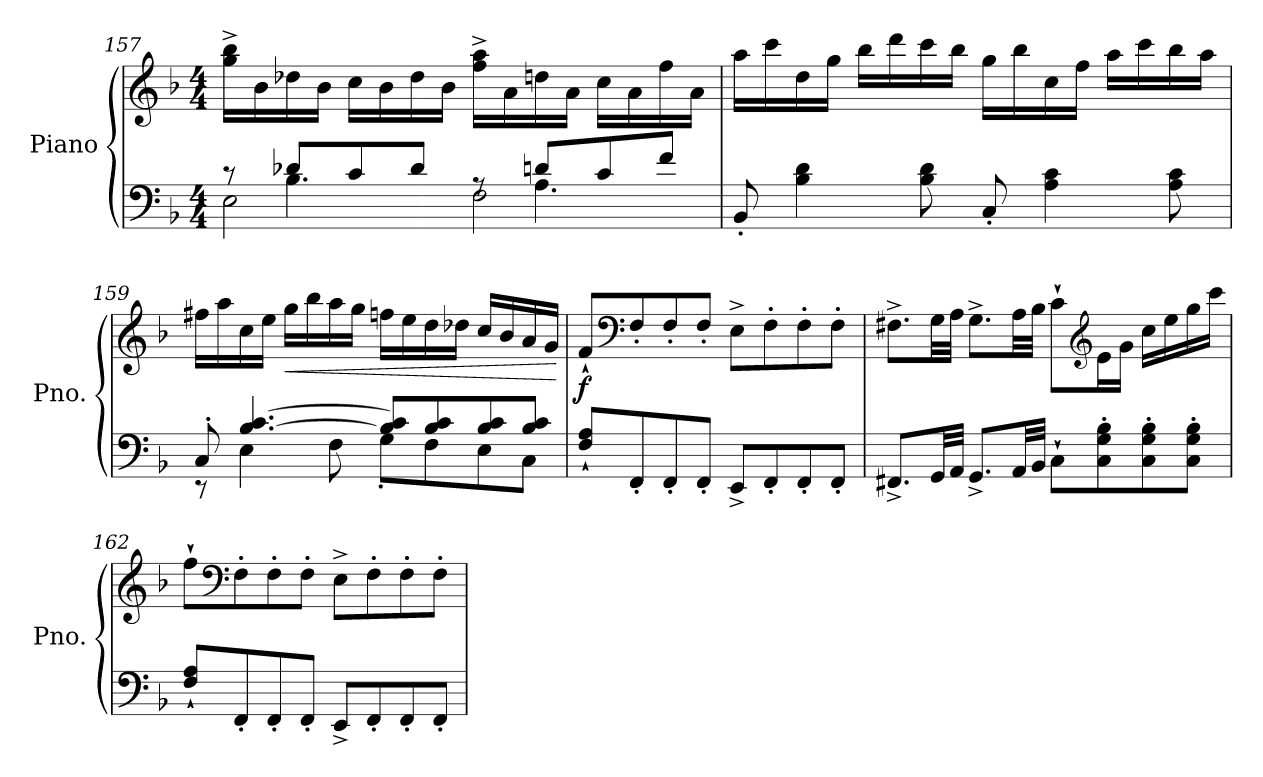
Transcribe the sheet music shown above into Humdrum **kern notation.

**kern	**kern	**dynam
*part1	*part1	*part1
*staff2	*staff1	*staff1/2
*I"Piano	*	*
*I'Pno.	*	*
!!LO:LB:g=z
*clefF4	*clefG2	*
*k[b-]	*k[b-]	*
*M4/4	*M4/4	*
=157	=157	=157
*^	*	*
*	*^	*	*
8rc	8ryy	2E\	16gg\^ 16bb-\^LL	.
.	.	.	16b-\	.
8d-X/L	4.B-\	.	16dd-X\	.
.	.	.	16b-\JJ	.
8c/	.	.	16cc\LL	.
.	.	.	16b-\	.
8d-/J	.	.	16dd-\	.
.	.	.	16b-\JJ	.
8rA	8ryy	2F\	16ff\^ 16aa\^LL	.
.	.	.	16a\	.
8dn/L	4.A\	.	16ddn\	.
.	.	.	16a\JJ	.
8c/	.	.	16cc\LL	.
.	.	.	16a\	.
8f/J	.	.	16ff\	.
.	.	.	16a\JJ	.
*v	*v	*v	*	*
=158	=158	=158
8BB-'/	16aa\LL	.
.	16ccc\	.
4B-\ 4d\	16dd\	.
.	16gg\JJ	.
.	16bb-\LL	.
.	16ddd\	.
8B-\ 8d\	16ccc\	.
.	16bb-\JJ	.
8C'/	16gg\LL	.
.	16bb-\	.
4A\ 4c\	16cc\	.
.	16ff\JJ	.
.	16aa\LL	.
.	16ccc\	.
8A\ 8c\	16bb-\	.
.	16aa\JJ	.
=159	=159	=159
*^	*	*
8C'/	8r	16ff#X\LL	.
.	.	16aa\	.
[4.B-/ [4.c/	4E\	16cc\	.
.	.	16ee\JJ	.
!	!	!	!LO:HP:b
.	.	16gg\LL	<
.	.	16bb-\	.
.	8F\	16aa\	.
.	.	16gg\JJ	.
8B-/] 8c/]L	8G'\L	16ffn\LL	.
.	.	16ee\	.
8B-/ 8c/	8F\	16dd\	.
.	.	16dd-X\JJ	.
8B-/ 8c/	8E\	16cc/LL	.
.	.	16b-/	.
8B-/ 8c/J	8C\J	16a/	.
.	.	16g/JJ	.
*v	*v	*	*
.	.	[
!!LO:PB:g=z
=160	=160	=160
!	!	!LO:DY:b
8F/` 8A/`L	8f`/L	f
*	*clefF4	*
8FF'/	8F'/	.
8FF'/	8F'/	.
8FF'/J	8F'/J	.
8EE^/L	8E^\L	.
8FF'/	8F'\	.
8FF'/	8F'\	.
8FF'/J	8F'\J	.
=161	=161	=161
8.FF#X^/L	8.F#X^\L	.
32GG/LL	32G\LL	.
32AA/JJJ	32A\JJJ	.
8.GG^/L	8.G^\L	.
32AA/LL	32A\LL	.
32BB-/JJJ	32B-\JJJ	.
8C`\L	8c`\L	.
*	*clefG2	*
8C\' 8G\' 8B-\'	16e\L	.
.	16g\JJ	.
8C\' 8G\' 8B-\'	16cc\LL	.
.	16ee\	.
8C\' 8G\' 8B-\'J	16gg\	.
.	16ccc\JJ	.
=162	=162	=162
8F/` 8A/`L	8ff`\L	.
*	*clefF4	*
8FF'/	8F'\	.
8FF'/	8F'\	.
8FF'/J	8F'\J	.
8EE^/L	8E^\L	.
8FF'/	8F'\	.
8FF'/	8F'\	.
8FF'/J	8F'\J	.
=	=	=
*-	*-	*-
